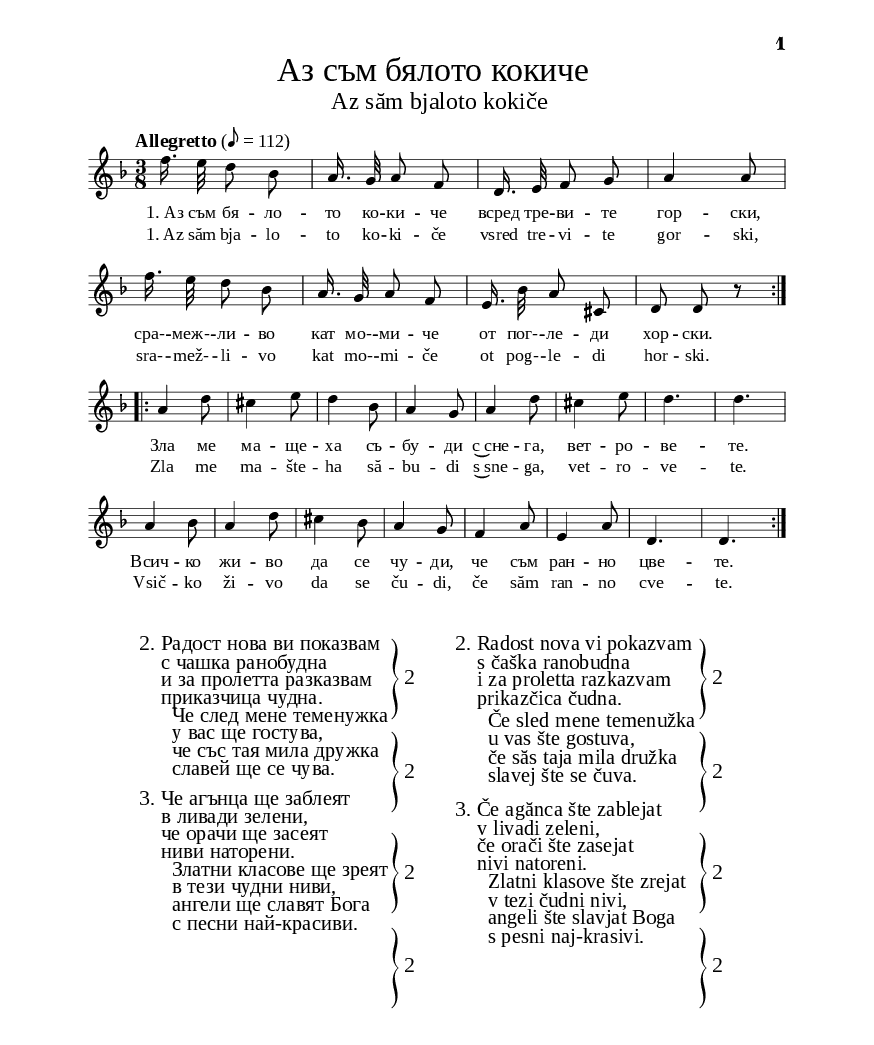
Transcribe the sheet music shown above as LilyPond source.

\version "2.24.3"

% include paper part and global functions
\include "include/globals.ily"

"rightBraces047" = \markup {
  \column {
    % repeat braces
    \translate #'(0 . -4 )
    \right-brace #39

    \translate #'(0 . -7.3 )
    \right-brace #39

    \translate #'(0 . -8.4 )
    \right-brace #39

    \translate #'(0 . -7.4 )
    \right-brace #39

  }
  \column {
    % repeat numbers
    \translate #'(0 . -4.7 )
    2

    \translate #'(0 . -12.9 )
    2

    \translate #'(0 . -13.9 )
    2

    \translate #'(0 . -12.9 )
    2
  }
}

\bookpart {
  \label #'ref047
  \tocItem \markup "Аз съм бялото кокиче – Az săm bjaloto kokiče"
  \include "include/bookpart-paper.ily"
  \score {
    \include "include/score-layout.ily"


    \new Voice \absolute  {
      \clef treble
      \key d \minor
      \time 3/8
      \tempoFunc "Allegretto" 8 "112"
      \autoBeamOff

      f''16. e''32 d''8 bes' | a'16. g'32 a'8 f' | d'16. e'32 f'8 g' | a'4 a'8 \break |
      f''16. e''32 d''8 bes' | a'16. g'32 a'8 f' | e'16. bes'32 a'8 cis' | d'8 d' r | \bar ":|." \break

      \bar ":|.|:"
      a'4 d''8 | cis''4 e''8 | d''4 bes'8 | a'4 g'8 | a'4 d''8 | cis''4 e''8 | d''4. |  d''4. \break | % 17
      a'4 bes'8 | a'4 d''8 | cis''4 bes'8 |  a'4 g'8 | f'4 a'8 | e'4 a'8 |  d'4. | d'4.
      \bar ":|." \break |
    }

    \addlyrics {
      "1. Аз" съм бя -- ло -- то ко -- ки -- че
      всред тре -- ви -- те гор -- ски,
      "сра-" -- "меж-" -- ли -- во кат "мо-" -- ми -- че
      от "пог-" -- ле -- ди хор -- ски. Зла ме ма -- ще -- ха съ -- бу -- ди
      с~сне -- га, вет -- ро -- ве -- те.
      Всич -- ко жи -- во да се чу -- ди,
      че съм ран -- но цве -- те.}
      \addlyrics {
        "1. Az" săm bja -- lo -- to ko -- ki -- če
        vsred tre -- vi -- te gor -- ski,
        "sra-" -- "mež-" -- li -- vo kat "mo-" -- mi -- če
        ot "pog-" -- le -- di hor -- ski. Zla me ma -- šte -- ha să -- bu -- di
        s~sne -- ga, vet -- ro -- ve -- te.
        Vsič -- ko ži -- vo da se ču -- di,
        če săm ran -- no cve -- te.}
        \header {
          title = \titleFunc "Аз съм бялото кокиче "" Az săm bjaloto kokiče"
        }

        \midi{}

      } % score

      \markup \empty-two

      \markup \abs-fontsize #10 {
        \hspace #7
        \override #`(baseline-skip . ,bgCoupletBaselineSkip)
        \column {
          \line {    2. Радост нова ви показвам }
          \line {   "   " с чашка ранобудна }
          \line {   "   " и за пролетта разказвам }
          \line {   "   " приказчица чудна. }

          \line {  "     " Че след мене теменужка  }
          \line {   "     " у вас ще гостува, }
          \line {   "     " че със тая мила дружка }
          \line {   "     " славей ще се чува. }

          \vspace #0.5
          \line { 3. Че агънца ще заблеят  }
          \line {   "   " в ливади зелени, }
          \line {   "   " че орачи ще засеят }
          \line {   "   " ниви наторени. }

          \line { "     " Златни класове ще зреят  }
          \line {   "     " в тези чудни ниви, }
          \line {   "     " ангели ще славят Бога }
          \line {   "     " с песни най-красиви. }
        }  \"rightBraces047"

        \hspace #5
        \override #`(baseline-skip . ,bgCoupletBaselineSkip)
        \column {
          \line {    2. Radost nova vi pokazvam }
          \line {   "   " s čaška ranobudna }
          \line {   "   " i za proletta razkazvam }
          \line {   "   " prikazčica čudna. }

          \line {  "     " Če sled mene temenužka  }
          \line {   "     " u vas šte gostuva, }
          \line {   "     " če săs taja mila družka }
          \line {   "     " slavej šte se čuva. }

          \vspace #0.5
          \line { 3. Če agănca šte zablejat  }
          \line {   "   " v livadi zeleni, }
          \line {   "   " če orači šte zasejat }
          \line {   "   " nivi natoreni. }

          \line { "     " Zlatni klasove šte zrejat  }
          \line {   "     " v tezi čudni nivi, }
          \line {   "     " angeli šte slavjat Boga }
          \line {   "     " s pesni naj-krasivi. }
        }   \"rightBraces047" %column
      }  % markup

      \pageBreak

      % include foreign translation(s) of the song
      \version "2.24.4"

\markup \fill-line { \fontsize #deTitleFontSize " Ich bin das weiße Schneeglöckchen" }
\markup \null
\markup \null
\markup \abs-fontsize #10 {
   \fill-line {
  \override #`(baseline-skip . ,deCoupletBaselineSkip)

  \column {
    \line {1. Ich bin das weiße Schneeglöckchen}

    \line { "   "inmitten der Gräser des Waldes,}

    \line { "   "schüchtern wie ein junges Mädchen }

    \line { "   "unter den Blicken der Menschen. }

    \line { "     "Die böse Stiefmutter hat mich geweckt, }

    \line { "     "mit dem Schnee und mit dem Wind. }

    \line { "     "Alles Lebendige wundert sich, }

    \line { "     "dass ich eine frühe Blume bin.}

     \vspace #0.5

    \line { 2. Neue Freude zeige ich euch}

    \line { "   "mit einem früh erwachten Glöckchen,}

    \line { "   "und erzähle über den Frühling}

    \line { "   "ein wunderbares Märchen,}

    \line { "     "Dass nach mir das Veilchen}

    \line { "     "bei euch Gast sein wird, }

    \line { "     "und dass man mit dieser lieben Freundin}

    \line { "     "die Nachtigall hören wird.}
     \vspace #0.5

    \line { 3. Dass Lämmer blöken werden}

    \line { "   "auf grünen Weiden, }

    \line { "   "die Bauern werden }

    \line { "   "die gedüngten Felder säen.}

    \line { "     "Goldene Ähren werden reifen,}

    \line { "     "auf diesen wunderbaren Feldern.}

    \line { "     "Engel werden Gott lobpreisen }

    \line { "     "mit den allerschönsten Liedern.}
  }
   }
}


    } % bookpart
